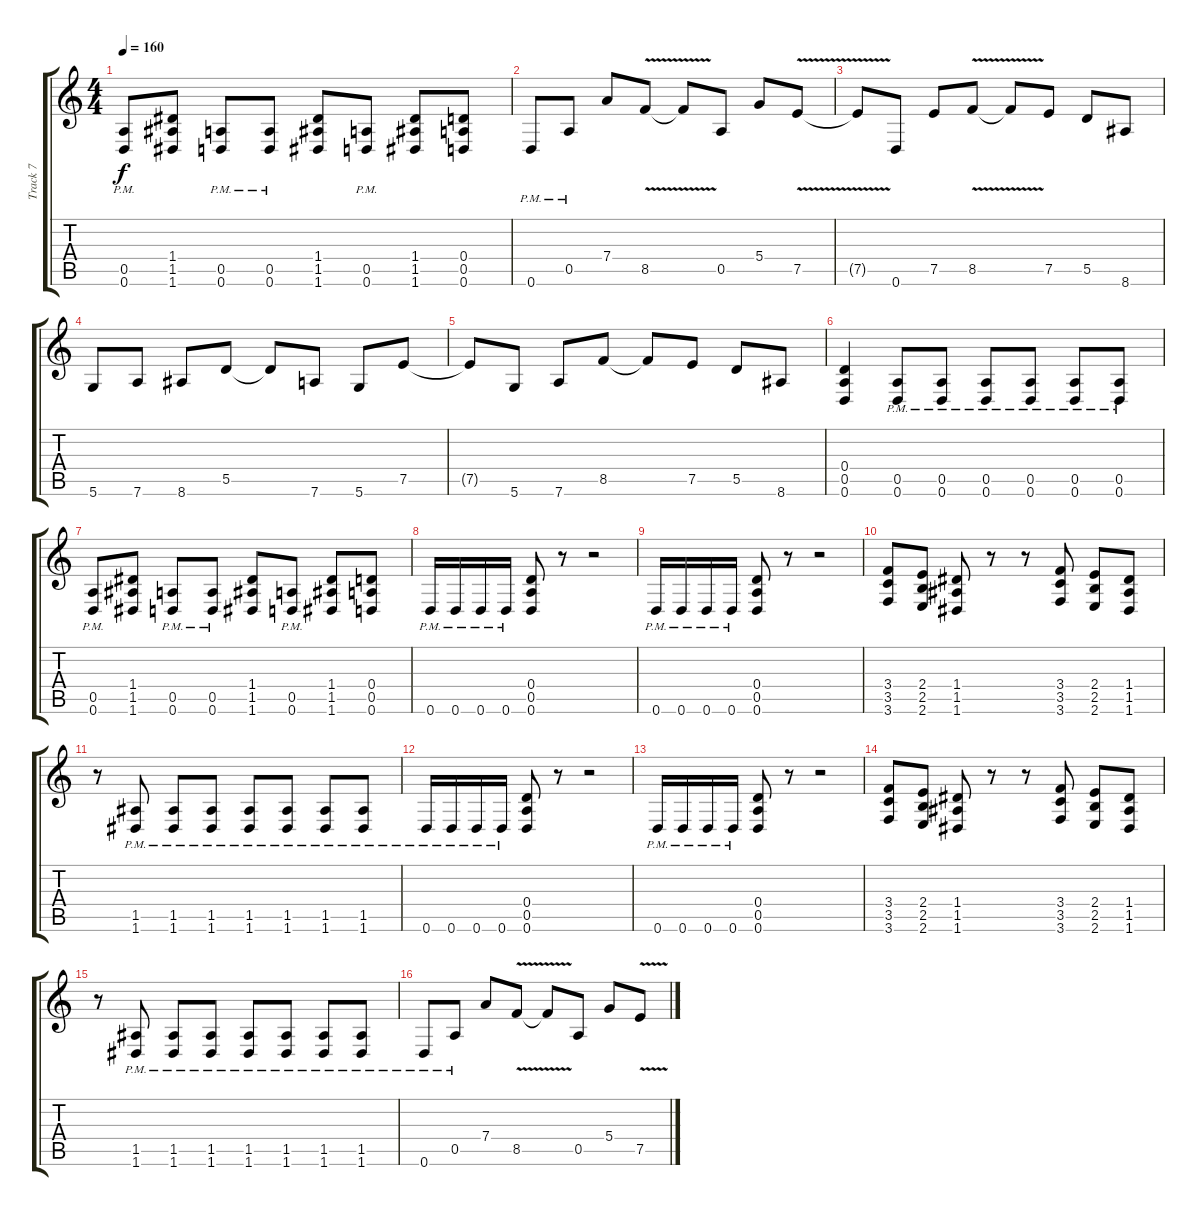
\track ("Track 7" "Track 7") {instrument distortionguitar}
\staff {score tabs}
\tuning (E4 B3 G3 D3 A2 D2) {hide}
\ts (4 4)
\tempo 160
\clef g2
\ks c
(0.5{pm} 0.6{pm}).8{dy f} (1.4 1.5 1.6).8 (0.5{pm} 0.6{pm}).8 (0.5{pm} 0.6{pm}).8 (1.4 1.5 1.6).8 (0.5{pm} 0.6{pm}).8 (1.4 1.5 1.6).8 (0.4 0.5 0.6).8 |
0.6{pm}.8 0.5{pm}.8 7.4.8 8.5{v}.8 8.5{t}.8 0.5.8 5.4.8 7.5{v}.8 |
7.5{t}.8 0.6.8 7.5.8 8.5{v}.8 8.5{t}.8 7.5.8 5.5.8 8.6.8 |
5.6.8 7.6.8 8.6.8 5.5.8 5.5{t}.8 7.6.8 5.6.8 7.5.8 |
7.5{t}.8 5.6.8 7.6.8 8.5.8 8.5{t}.8 7.5.8 5.5.8 8.6.8 |
(0.4 0.5 0.6).4 (0.5{pm} 0.6{pm}).8 (0.5{pm} 0.6{pm}).8 (0.5{pm} 0.6{pm}).8 (0.5{pm} 0.6{pm}).8 (0.5{pm} 0.6{pm}).8 (0.5{pm} 0.6{pm}).8 |
(0.5{pm} 0.6{pm}).8 (1.4 1.5 1.6).8 (0.5{pm} 0.6{pm}).8 (0.5{pm} 0.6{pm}).8 (1.4 1.5 1.6).8 (0.5{pm} 0.6{pm}).8 (1.4 1.5 1.6).8 (0.4 0.5 0.6).8 |
0.6{pm}.16 0.6{pm}.16 0.6{pm}.16 0.6{pm}.16 (0.4 0.5 0.6).8 r.8 r.2 |
0.6{pm}.16 0.6{pm}.16 0.6{pm}.16 0.6{pm}.16 (0.4 0.5 0.6).8 r.8 r.2 |
(3.4 3.5 3.6).8 (2.4 2.5 2.6).8 (1.4 1.5 1.6).8 r.8 r.8 (3.4 3.5 3.6).8 (2.4 2.5 2.6).8 (1.4 1.5 1.6).8 |
r.8 (1.5{pm} 1.6{pm}).8 (1.5{pm} 1.6{pm}).8 (1.5{pm} 1.6{pm}).8 (1.5{pm} 1.6{pm}).8 (1.5{pm} 1.6{pm}).8 (1.5{pm} 1.6{pm}).8 (1.5{pm} 1.6{pm}).8 |
0.6{pm}.16 0.6{pm}.16 0.6{pm}.16 0.6{pm}.16 (0.4 0.5 0.6).8 r.8 r.2 |
0.6{pm}.16 0.6{pm}.16 0.6{pm}.16 0.6{pm}.16 (0.4 0.5 0.6).8 r.8 r.2 |
(3.4 3.5 3.6).8 (2.4 2.5 2.6).8 (1.4 1.5 1.6).8 r.8 r.8 (3.4 3.5 3.6).8 (2.4 2.5 2.6).8 (1.4 1.5 1.6).8 |
r.8 (1.5{pm} 1.6{pm}).8 (1.5{pm} 1.6{pm}).8 (1.5{pm} 1.6{pm}).8 (1.5{pm} 1.6{pm}).8 (1.5{pm} 1.6{pm}).8 (1.5{pm} 1.6{pm}).8 (1.5{pm} 1.6{pm}).8 |
0.6{pm}.8 0.5{pm}.8 7.4.8 8.5{v}.8 8.5{t}.8 0.5.8 5.4.8 7.5{v}.8
